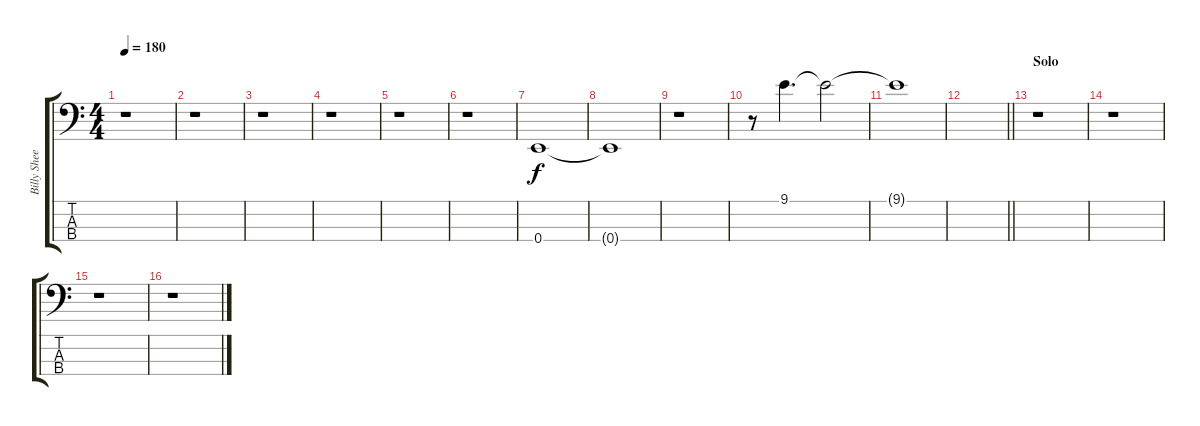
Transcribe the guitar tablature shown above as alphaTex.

\track ("Billy Sheehan 2" "Billy Shee") {instrument electricbasspick}
\staff {score tabs}
\tuning (G2 D2 A1 E1) {hide}
\ts (4 4)
\tempo 180
\clef f4
\ks c
r.1{dy f} |
r.1 |
r.1 |
r.1 |
r.1 |
r.1 |
0.4.1 |
0.4{t}.1 |
r.1 |
r.8 9.1.4{d} 9.1{t}.2 |
9.1{t}.1 |
\barLineRight lightlight
|
\section ("" "Solo")
r.1 |
r.1 |
r.1 |
r.1
